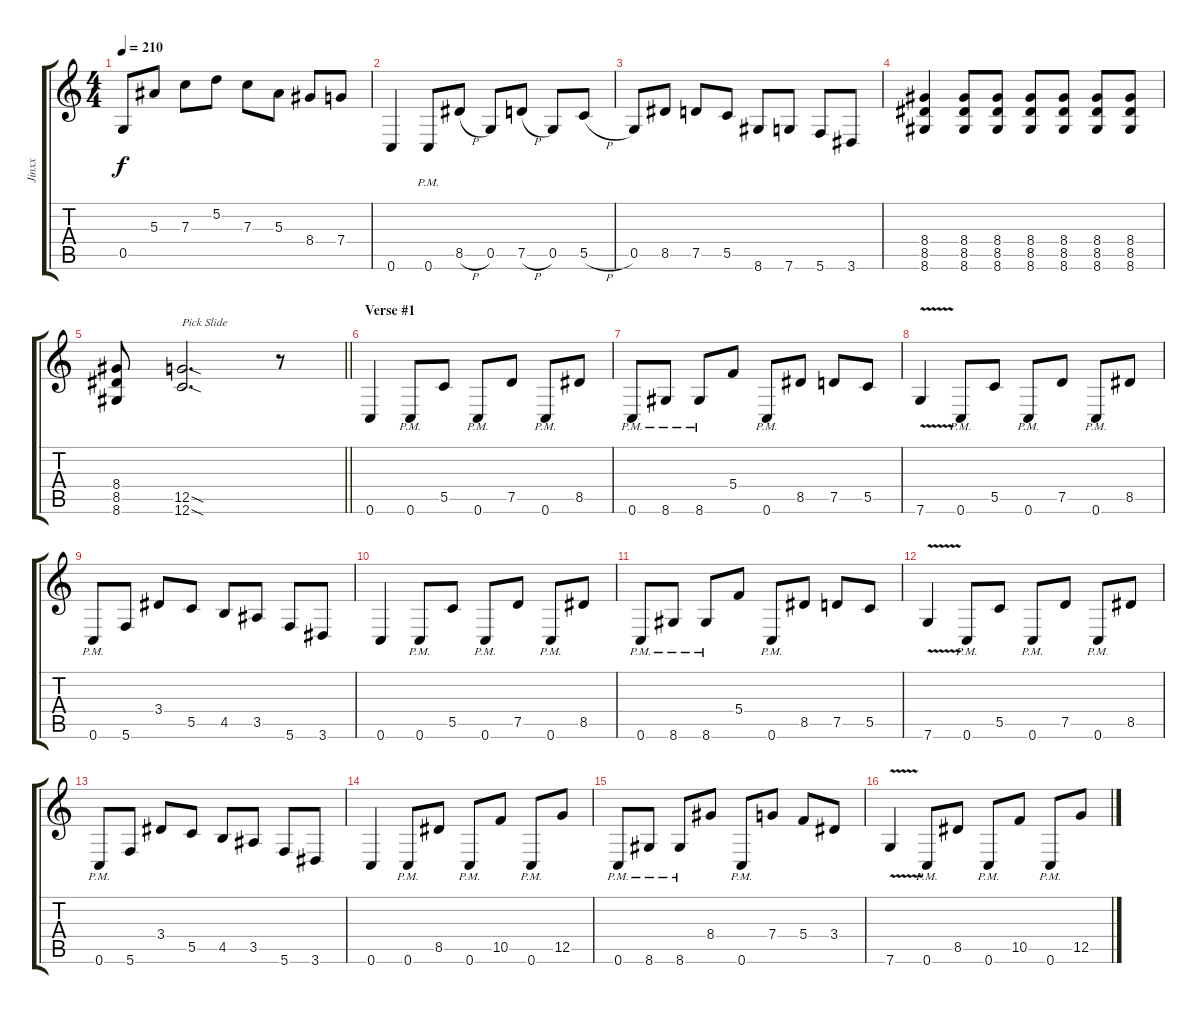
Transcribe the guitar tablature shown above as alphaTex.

\track ("Jinxx" "Jinxx") {instrument distortionguitar}
\staff {score tabs}
\tuning (D4 A3 F3 C3 G2 C2) {hide}
\ts (4 4)
\tempo 210
\clef g2
\ks c
0.5.8{dy f} 5.3.8 7.3.8 5.2.8 7.3.8 5.3.8 8.4.8 7.4.8 |
0.6.4 0.6{pm}.8 8.5{h}.8 0.5.8 7.5{h}.8 0.5.8 5.5{h}.8 |
0.5.8 8.5.8 7.5.8 5.5.8 8.6.8 7.6.8 5.6.8 3.6.8 |
(8.4 8.5 8.6).4 (8.4 8.5 8.6).8 (8.4 8.5 8.6).8 (8.4 8.5 8.6).8 (8.4 8.5 8.6).8 (8.4 8.5 8.6).8 (8.4 8.5 8.6).8 |
\barLineRight lightlight
(8.4 8.5 8.6).8 (12.5{sod} 12.6{sod}).2{d txt "Pick Slide"} r.8 |
\section ("" "Verse #1")
0.6.4 0.6{pm}.8 5.5.8 0.6{pm}.8 7.5.8 0.6{pm}.8 8.5.8 |
0.6{pm}.8 8.6{pm}.8 8.6{pm}.8 5.4.8 0.6{pm}.8 8.5.8 7.5.8 5.5.8 |
7.6{v}.4 0.6{pm}.8 5.5.8 0.6{pm}.8 7.5.8 0.6{pm}.8 8.5.8 |
0.6{pm}.8 5.6.8 3.4.8 5.5.8 4.5.8 3.5.8 5.6.8 3.6.8 |
0.6.4 0.6{pm}.8 5.5.8 0.6{pm}.8 7.5.8 0.6{pm}.8 8.5.8 |
0.6{pm}.8 8.6{pm}.8 8.6{pm}.8 5.4.8 0.6{pm}.8 8.5.8 7.5.8 5.5.8 |
7.6{v}.4 0.6{pm}.8 5.5.8 0.6{pm}.8 7.5.8 0.6{pm}.8 8.5.8 |
0.6{pm}.8 5.6.8 3.4.8 5.5.8 4.5.8 3.5.8 5.6.8 3.6.8 |
0.6.4 0.6{pm}.8 8.5.8 0.6{pm}.8 10.5.8 0.6{pm}.8 12.5.8 |
0.6{pm}.8 8.6{pm}.8 8.6{pm}.8 8.4.8 0.6{pm}.8 7.4.8 5.4.8 3.4.8 |
7.6{v}.4 0.6{pm}.8 8.5.8 0.6{pm}.8 10.5.8 0.6{pm}.8 12.5.8
